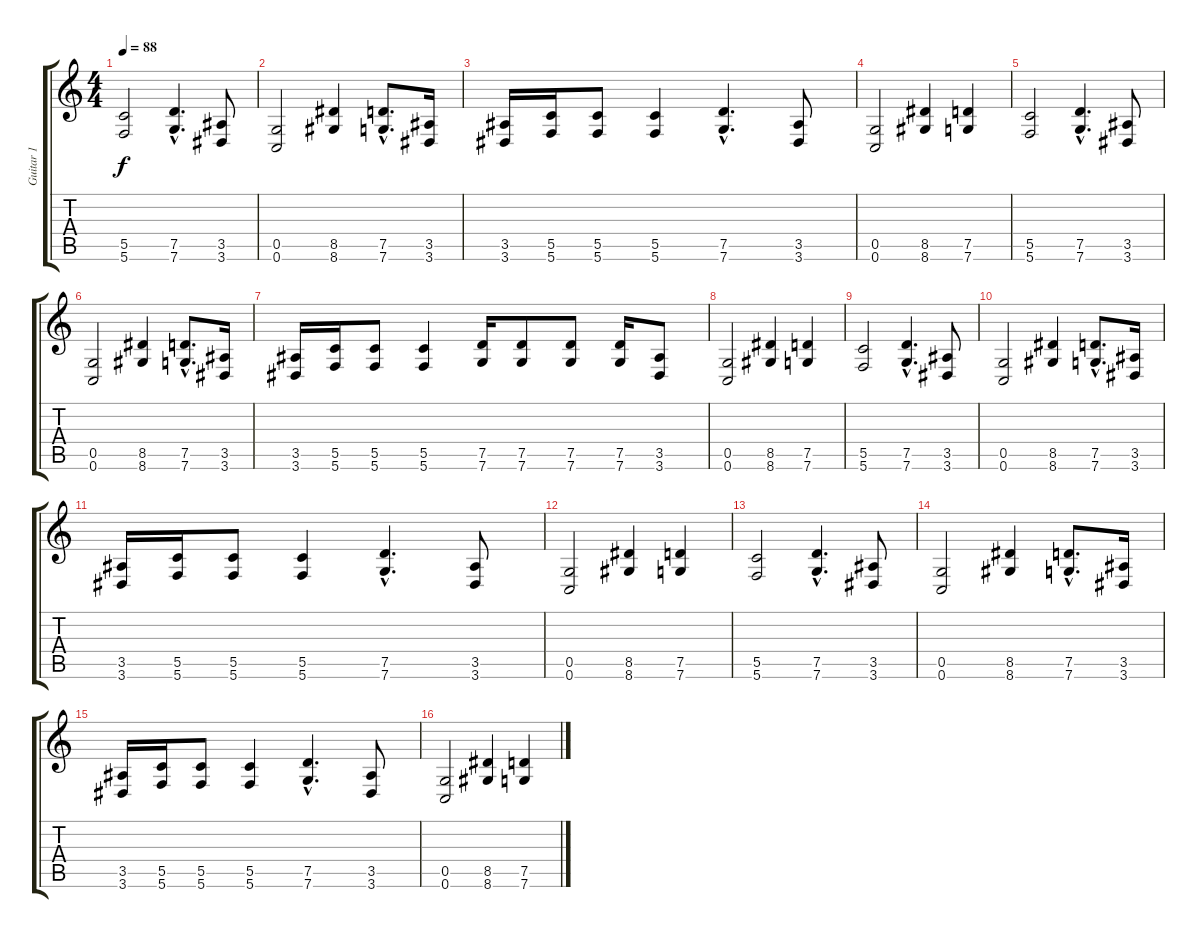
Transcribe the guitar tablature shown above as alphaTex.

\track ("Guitar 1" "Guitar 1") {instrument distortionguitar}
\staff {score tabs}
\tuning (D4 A3 F3 C3 G2 C2) {hide}
\ts (4 4)
\tempo 88
\clef g2
\ks c
(5.5 5.6).2{dy f} (7.5{hac} 7.6{hac}).4{d} (3.5 3.6).8 |
(0.5 0.6).2 (8.5 8.6).4 (7.5{hac} 7.6{hac}).8{d} (3.5 3.6).16 |
(3.5 3.6).16 (5.5 5.6).16 (5.5 5.6).8 (5.5 5.6).4 (7.5{hac} 7.6{hac}).4{d} (3.5 3.6).8 |
(0.5 0.6).2 (8.5 8.6).4 (7.5 7.6).4 |
(5.5 5.6).2 (7.5{hac} 7.6{hac}).4{d} (3.5 3.6).8 |
(0.5 0.6).2 (8.5 8.6).4 (7.5{hac} 7.6{hac}).8{d} (3.5 3.6).16 |
(3.5 3.6).16 (5.5 5.6).16 (5.5 5.6).8 (5.5 5.6).4 (7.5 7.6).16 (7.5 7.6).8 (7.5 7.6).8 (7.5 7.6).16 (3.5 3.6).8 |
(0.5 0.6).2 (8.5 8.6).4 (7.5 7.6).4 |
(5.5 5.6).2 (7.5{hac} 7.6{hac}).4{d} (3.5 3.6).8 |
(0.5 0.6).2 (8.5 8.6).4 (7.5{hac} 7.6{hac}).8{d} (3.5 3.6).16 |
(3.5 3.6).16 (5.5 5.6).16 (5.5 5.6).8 (5.5 5.6).4 (7.5{hac} 7.6{hac}).4{d} (3.5 3.6).8 |
(0.5 0.6).2 (8.5 8.6).4 (7.5 7.6).4 |
(5.5 5.6).2 (7.5{hac} 7.6{hac}).4{d} (3.5 3.6).8 |
(0.5 0.6).2 (8.5 8.6).4 (7.5{hac} 7.6{hac}).8{d} (3.5 3.6).16 |
(3.5 3.6).16 (5.5 5.6).16 (5.5 5.6).8 (5.5 5.6).4 (7.5{hac} 7.6{hac}).4{d} (3.5 3.6).8 |
(0.5 0.6).2 (8.5 8.6).4 (7.5 7.6).4
